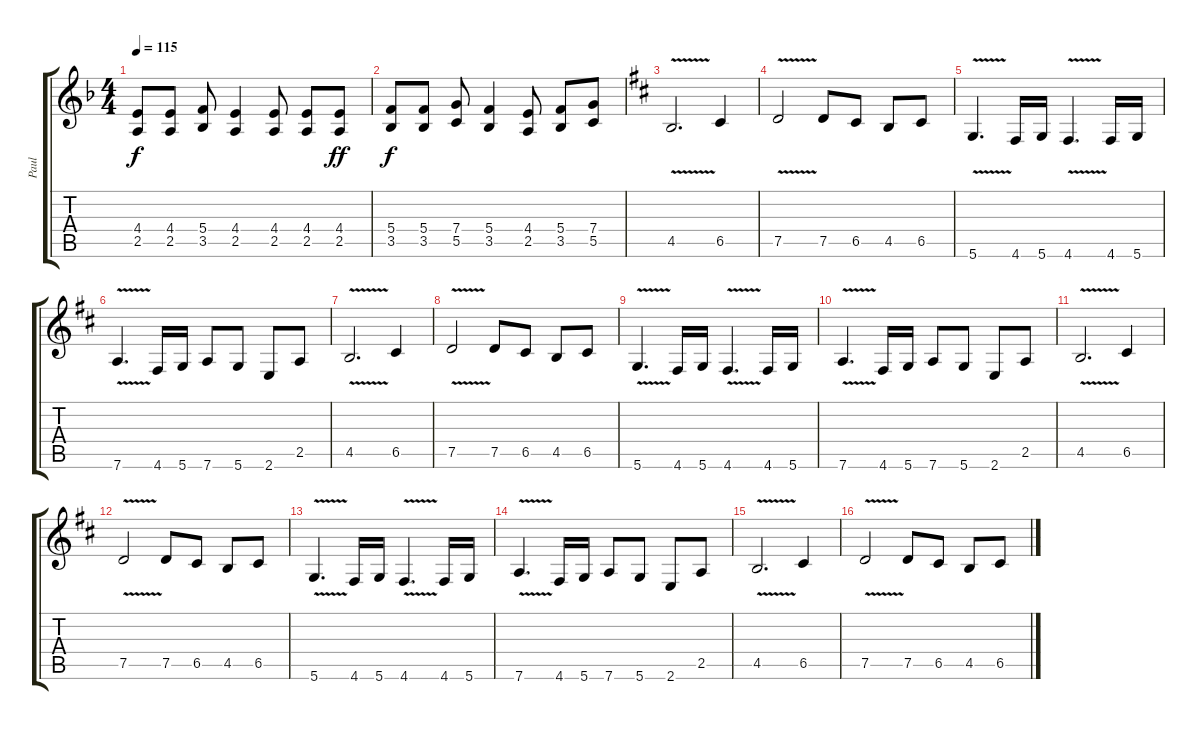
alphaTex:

\track ("Paul" "Paul") {instrument distortionguitar}
\staff {score tabs}
\tuning (D4 A3 F3 C3 G2 D2) {hide}
\ts (4 4)
\tempo 115
\clef g2
\ks dminor
(4.4 2.5).8{dy f} (4.4 2.5).8 (5.4 3.5).8 (4.4 2.5).4 (4.4 2.5).8 (4.4 2.5).8 (4.4 2.5).8{dy ff} |
(5.4 3.5).8{dy f} (5.4 3.5).8 (7.4 5.5).8 (5.4 3.5).4 (4.4 2.5).8 (5.4 3.5).8 (7.4 5.5).8 |
\ks bminor
4.5{v}.2{d} 6.5.4 |
7.5{v}.2 7.5.8 6.5.8 4.5.8 6.5.8 |
5.6{v}.4{d} 4.6.16 5.6.16 4.6{v}.4{d} 4.6.16 5.6.16 |
7.6{v}.4{d} 4.6.16 5.6.16 7.6.8 5.6.8 2.6.8 2.5.8 |
4.5{v}.2{d} 6.5.4 |
7.5{v}.2 7.5.8 6.5.8 4.5.8 6.5.8 |
5.6{v}.4{d} 4.6.16 5.6.16 4.6{v}.4{d} 4.6.16 5.6.16 |
7.6{v}.4{d} 4.6.16 5.6.16 7.6.8 5.6.8 2.6.8 2.5.8 |
4.5{v}.2{d} 6.5.4 |
7.5{v}.2 7.5.8 6.5.8 4.5.8 6.5.8 |
5.6{v}.4{d} 4.6.16 5.6.16 4.6{v}.4{d} 4.6.16 5.6.16 |
7.6{v}.4{d} 4.6.16 5.6.16 7.6.8 5.6.8 2.6.8 2.5.8 |
4.5{v}.2{d} 6.5.4 |
7.5{v}.2 7.5.8 6.5.8 4.5.8 6.5.8
